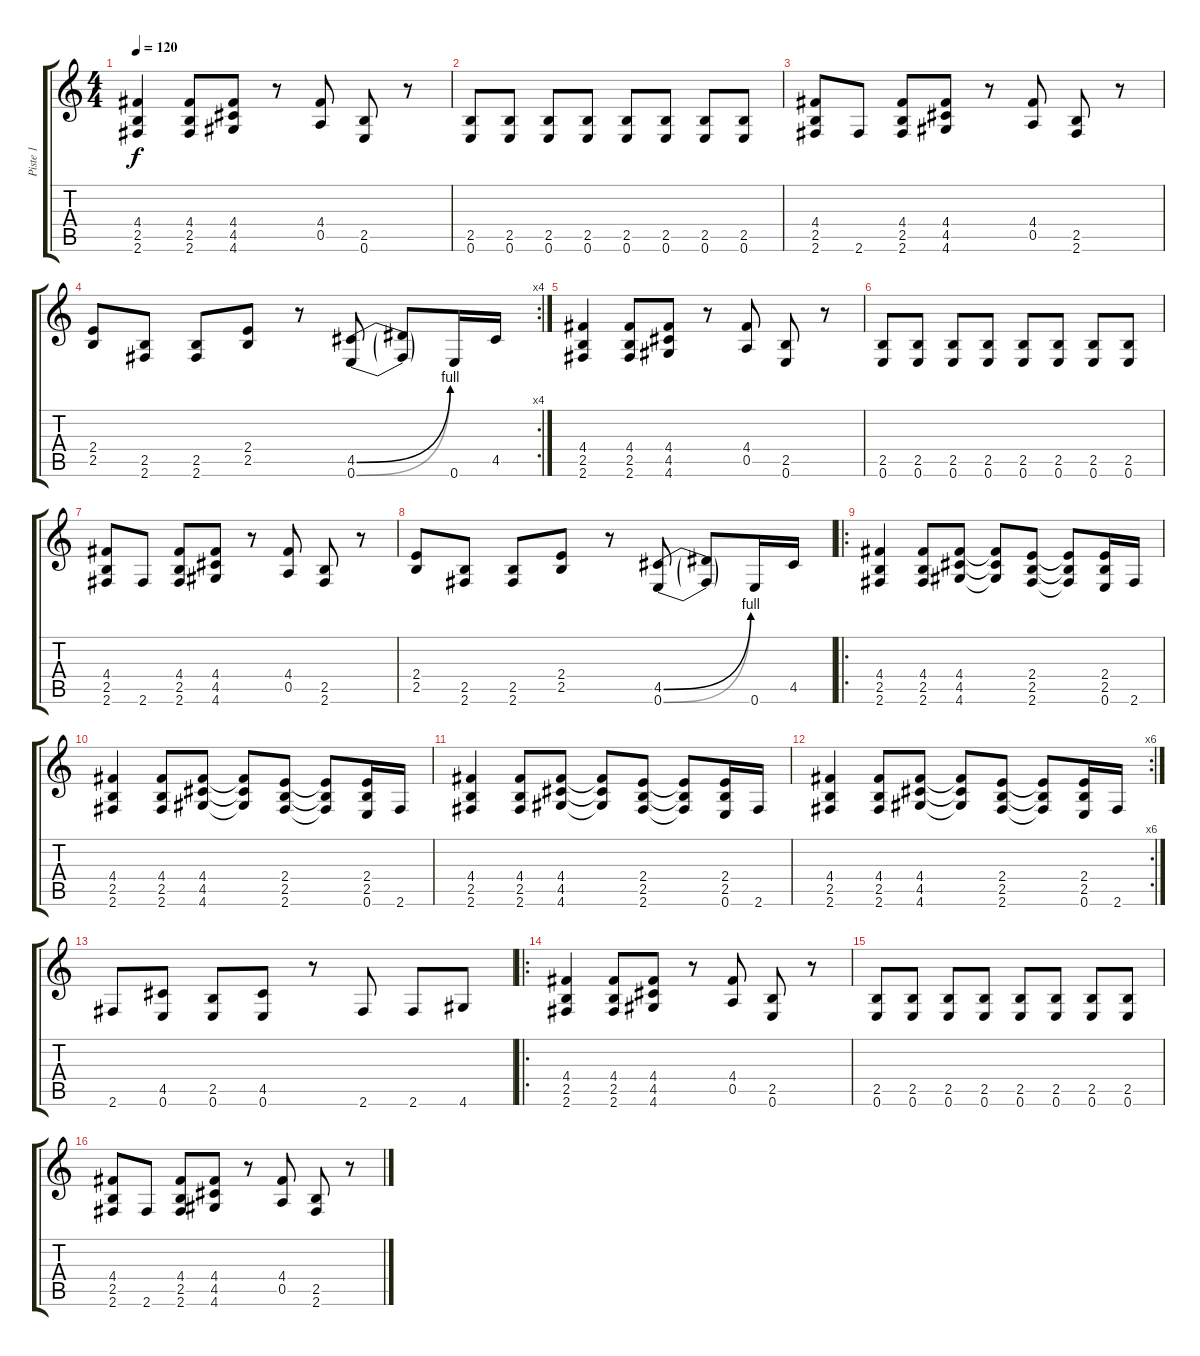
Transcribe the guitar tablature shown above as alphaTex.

\track ("Piste 1" "Piste 1") {instrument overdrivenguitar}
\staff {score tabs}
\tuning (E4 B3 G3 D3 A2 E2) {hide}
\ts (4 4)
\tempo 120
\clef g2
\ks c
(4.4 2.5 2.6).4{dy f instrument overdrivenguitar} (4.4 2.5 2.6).8 (4.4 4.5 4.6).8 r.8 (4.4 0.5).8 (2.5 0.6).8 r.8 |
(2.5 0.6).8 (2.5 0.6).8 (2.5 0.6).8 (2.5 0.6).8 (2.5 0.6).8 (2.5 0.6).8 (2.5 0.6).8 (2.5 0.6).8 |
(4.4 2.5 2.6).8 2.6.8 (4.4 2.5 2.6).8 (4.4 4.5 4.6).8 r.8 (4.4 0.5).8 (2.5 2.6).8 r.8 |
\rc 4
(2.4 2.5).8 (2.5 2.6).8 (2.5 2.6).8 (2.4 2.5).8 r.8 (4.5{be (bend 0 0 60 4)} 0.6{be (bend 0 0 60 4)}).8 (4.5{t} 0.6{t}).8 0.6.16 4.5.16 |
(4.4 2.5 2.6).4 (4.4 2.5 2.6).8 (4.4 4.5 4.6).8 r.8 (4.4 0.5).8 (2.5 0.6).8 r.8 |
(2.5 0.6).8 (2.5 0.6).8 (2.5 0.6).8 (2.5 0.6).8 (2.5 0.6).8 (2.5 0.6).8 (2.5 0.6).8 (2.5 0.6).8 |
(4.4 2.5 2.6).8 2.6.8 (4.4 2.5 2.6).8 (4.4 4.5 4.6).8 r.8 (4.4 0.5).8 (2.5 2.6).8 r.8 |
(2.4 2.5).8 (2.5 2.6).8 (2.5 2.6).8 (2.4 2.5).8 r.8 (4.5{be (bend 0 0 60 4)} 0.6{be (bend 0 0 60 4)}).8 (4.5{t} 0.6{t}).8 0.6.16 4.5.16 |
\ro
(4.4 2.5 2.6).4 (4.4 2.5 2.6).8 (4.4 4.5 4.6).8 (4.4{t} 4.5{t} 4.6{t}).8 (2.4 2.5 2.6).8 (2.4{t} 2.5{t} 2.6{t}).8 (2.4 2.5 0.6).16 2.6.16 |
(4.4 2.5 2.6).4 (4.4 2.5 2.6).8 (4.4 4.5 4.6).8 (4.4{t} 4.5{t} 4.6{t}).8 (2.4 2.5 2.6).8 (2.4{t} 2.5{t} 2.6{t}).8 (2.4 2.5 0.6).16 2.6.16 |
(4.4 2.5 2.6).4 (4.4 2.5 2.6).8 (4.4 4.5 4.6).8 (4.4{t} 4.5{t} 4.6{t}).8 (2.4 2.5 2.6).8 (2.4{t} 2.5{t} 2.6{t}).8 (2.4 2.5 0.6).16 2.6.16 |
\rc 6
(4.4 2.5 2.6).4 (4.4 2.5 2.6).8 (4.4 4.5 4.6).8 (4.4{t} 4.5{t} 4.6{t}).8 (2.4 2.5 2.6).8 (2.4{t} 2.5{t} 2.6{t}).8 (2.4 2.5 0.6).16 2.6.16 |
2.6.8 (4.5 0.6).8 (2.5 0.6).8 (4.5 0.6).8 r.8 2.6.8 2.6.8 4.6.8 |
\ro
(4.4 2.5 2.6).4 (4.4 2.5 2.6).8 (4.4 4.5 4.6).8 r.8 (4.4 0.5).8 (2.5 0.6).8 r.8 |
(2.5 0.6).8 (2.5 0.6).8 (2.5 0.6).8 (2.5 0.6).8 (2.5 0.6).8 (2.5 0.6).8 (2.5 0.6).8 (2.5 0.6).8 |
(4.4 2.5 2.6).8 2.6.8 (4.4 2.5 2.6).8 (4.4 4.5 4.6).8 r.8 (4.4 0.5).8 (2.5 2.6).8 r.8
